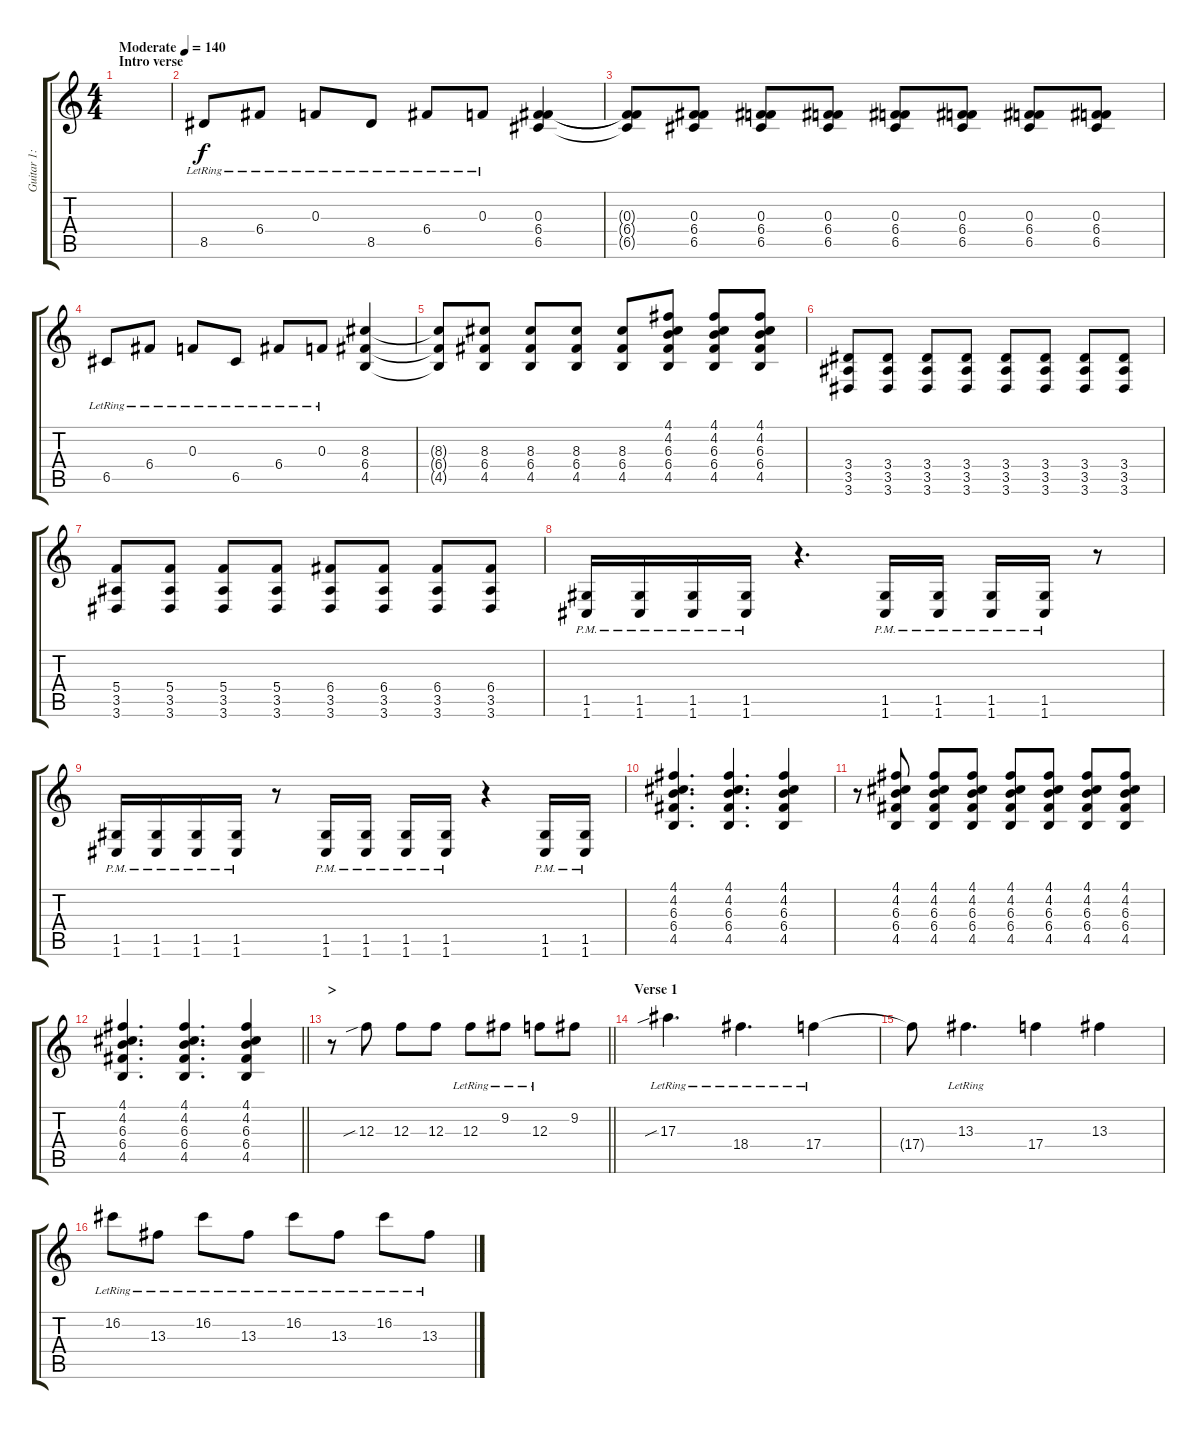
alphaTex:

\track ("Guitar 1: Johan" "Guitar 1: ") {instrument overdrivenguitar}
\staff {score tabs}
\tuning (D4 A3 F3 C3 G2 C2) {hide}
\ts (4 4)
\section ("" "Intro verse")
\tempo (140 "Moderate")
\clef g2
\ks c
|
8.5{lr}.8 6.4{lr}.8 0.3{lr}.8 8.5{lr}.8 6.4{lr}.8 0.3{lr}.8 (0.3 6.4 6.5).4 |
(0.3{t} 6.4{t} 6.5{t}).8 (0.3 6.4 6.5).8 (0.3 6.4 6.5).8 (0.3 6.4 6.5).8 (0.3 6.4 6.5).8 (0.3 6.4 6.5).8 (0.3 6.4 6.5).8 (0.3 6.4 6.5).8 |
6.5{lr}.8 6.4{lr}.8 0.3{lr}.8 6.5{lr}.8 6.4{lr}.8 0.3{lr}.8 (8.3 6.4 4.5).4 |
(8.3{t} 6.4{t} 4.5{t}).8 (8.3 6.4 4.5).8 (8.3 6.4 4.5).8 (8.3 6.4 4.5).8 (8.3 6.4 4.5).8 (4.1 4.2 6.3 6.4 4.5).8 (4.1 4.2 6.3 6.4 4.5).8 (4.1 4.2 6.3 6.4 4.5).8 |
(3.4 3.5 3.6).8 (3.4 3.5 3.6).8 (3.4 3.5 3.6).8 (3.4 3.5 3.6).8 (3.4 3.5 3.6).8 (3.4 3.5 3.6).8 (3.4 3.5 3.6).8 (3.4 3.5 3.6).8 |
(5.4 3.5 3.6).8 (5.4 3.5 3.6).8 (5.4 3.5 3.6).8 (5.4 3.5 3.6).8 (6.4 3.5 3.6).8 (6.4 3.5 3.6).8 (6.4 3.5 3.6).8 (6.4 3.5 3.6).8 |
(1.5{pm} 1.6).16 (1.5{pm} 1.6).16 (1.5{pm} 1.6).16 (1.5{pm} 1.6).16 r.4{d} (1.5{pm} 1.6).16 (1.5{pm} 1.6).16 (1.5{pm} 1.6).16 (1.5{pm} 1.6).16 r.8 |
(1.5{pm} 1.6).16 (1.5{pm} 1.6).16 (1.5{pm} 1.6).16 (1.5{pm} 1.6).16 r.8 (1.5{pm} 1.6).16 (1.5{pm} 1.6).16 (1.5{pm} 1.6).16 (1.5{pm} 1.6).16 r.4 (1.5{pm} 1.6).16 (1.5{pm} 1.6).16 |
(4.1 4.2 6.3 6.4 4.5).4{d} (4.1 4.2 6.3 6.4 4.5).4{d} (4.1 4.2 6.3 6.4 4.5).4 |
r.8 (4.1 4.2 6.3 6.4 4.5).8 (4.1 4.2 6.3 6.4 4.5).8 (4.1 4.2 6.3 6.4 4.5).8 (4.1 4.2 6.3 6.4 4.5).8 (4.1 4.2 6.3 6.4 4.5).8 (4.1 4.2 6.3 6.4 4.5).8 (4.1 4.2 6.3 6.4 4.5).8 |
\barLineRight lightlight
(4.1 4.2 6.3 6.4 4.5).4{d} (4.1 4.2 6.3 6.4 4.5).4{d} (4.1 4.2 6.3 6.4 4.5).4 |
\section ("" ">")
\barLineRight lightlight
r.8 12.3{sib}.8 12.3.8 12.3.8 12.3{lr}.8 9.2{lr}.8 12.3{lr}.8 9.2.8 |
\section ("" "Verse 1")
17.3{sib lr}.4{d} 18.4{lr}.4{d} 17.4{lr}.4 |
17.4{t}.8 13.3{lr}.4{d} 17.4.4 13.3.4 |
16.2{lr}.8 13.3{lr}.8 16.2{lr}.8 13.3{lr}.8 16.2{lr}.8 13.3{lr}.8 16.2{lr}.8 13.3{lr}.8
